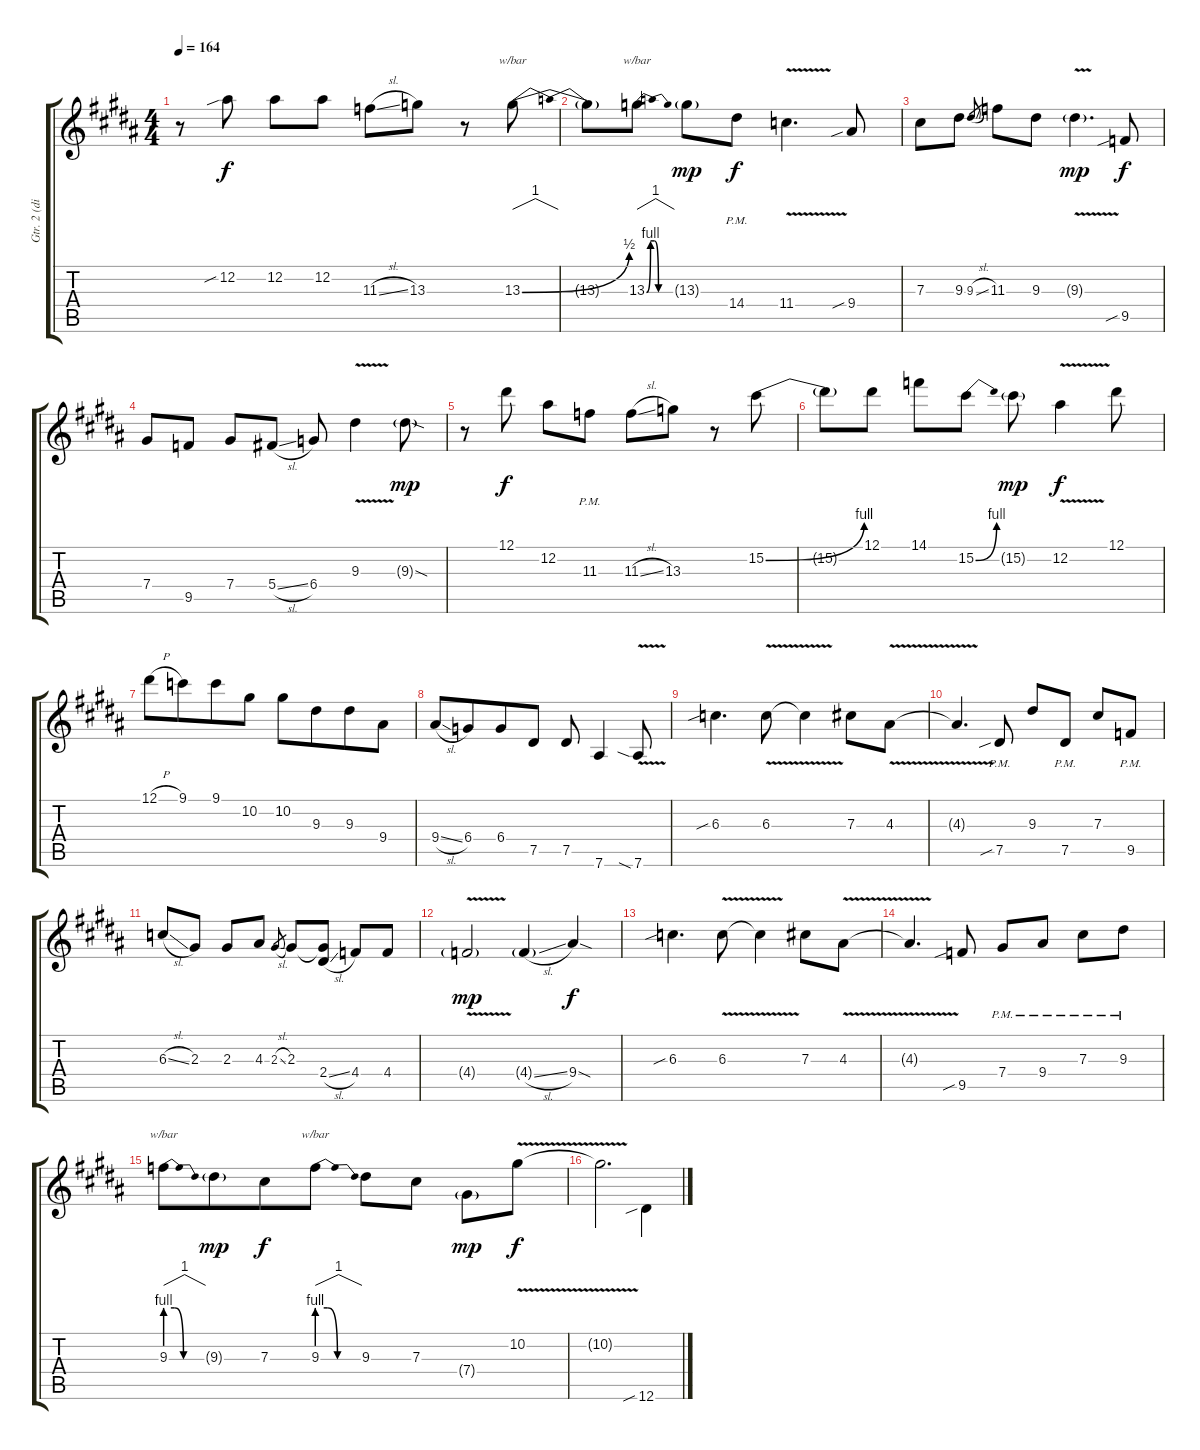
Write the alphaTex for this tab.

\track ("Gtr. 2 (dist)" "Gtr. 2 (di") {instrument distortionguitar}
\staff {score tabs}
\tuning (Eb4 Bb3 Gb3 Db3 Ab2 Eb2) {hide}
\ts (4 4)
\tempo 164
\clef g2
\ks b
r.8{dy mp} 12.2{sib}.8{dy f} 12.2.8 12.2.8 11.3{sl}.8 13.3.8 r.8 13.3{be (bend 0 0 60 2)}.8{tbe (dip default 0 0 30 4 60 0)} |
13.3{t}.8 13.3{be (custom 0 0 10 4 20 4 30 0 60 0)}.8{tbe (dip default 0 0 30 4 60 0)} 13.3{g}.8{dy mp} 14.4{pm}.8{dy f} 11.4{v}.4{d} 9.4{sib}.8 |
7.3.8 9.3.8 9.3{sl}.8{gr} 11.3.8 9.3.8 9.3{v g}.4{d dy mp} 9.5{sib}.8{dy f} |
7.4.8 9.5.8 7.4.8 5.4{sl}.8 6.4.8 9.3{v}.4 9.3{sod g}.8{dy mp} |
r.8 12.1.8{dy f} 12.2.8 11.3{pm}.8 11.3{sl}.8{beam merge} 13.3.8 r.8 15.2{be (bend 0 0 60 4)}.8 |
15.2{t}.8 12.1.8 14.1.8{beam merge} 15.2{be (bend 0 0 60 4)}.8 15.2{g}.8{dy mp} 12.2{v}.4{dy f} 12.1.8 |
12.1{h}.8 9.1.8{beam merge} 9.1.8 10.2.8 10.2.8 9.3.8{beam merge} 9.3.8 9.4.8 |
9.4{sl}.8 6.4.8{beam merge} 6.4.8 7.5.8 7.5.8 7.6.4 7.6{v sia}.8 |
6.3{sib}.4{d} 6.3{v}.8 6.3{t}.4 7.3.8{beam merge} 4.3{v}.8 |
4.3{t}.4{d} 7.5{sib pm}.8 9.3.8 7.5{pm}.8 7.3.8 9.5{pm}.8 |
6.3{sl}.8 2.3.8 2.3.8 4.3.8 2.3{sl}.8{gr} 2.3.8 (2.3{t} 2.4{sl}).8 4.4.8 4.4.8 |
4.4{v g}.2{dy mp} 4.4{sl g}.4 9.4{sod}.4{dy f} |
6.3{sib}.4{d} 6.3{v}.8 6.3{t}.4 7.3.8{beam merge} 4.3{v}.8 |
4.3{t}.4{d} 9.5{sib}.8 7.4{pm}.8 9.4{pm}.8 7.3{pm}.8 9.3{pm}.8 |
9.3{be (custom 0 4 15 4 30 0 60 0)}.8{tbe (dip default 0 0 30 4 60 0)} 9.3{g}.8{dy mp beam merge} 7.3.8{dy f} 9.3{be (custom 0 4 15 4 30 0 60 0)}.8{tbe (dip default 0 0 30 4 60 0)} 9.3.8 7.3.8 7.4{g}.8{dy mp} 10.2{v}.8{dy f} |
10.2{t}.2{d beam merge} 12.6{sib}.4
